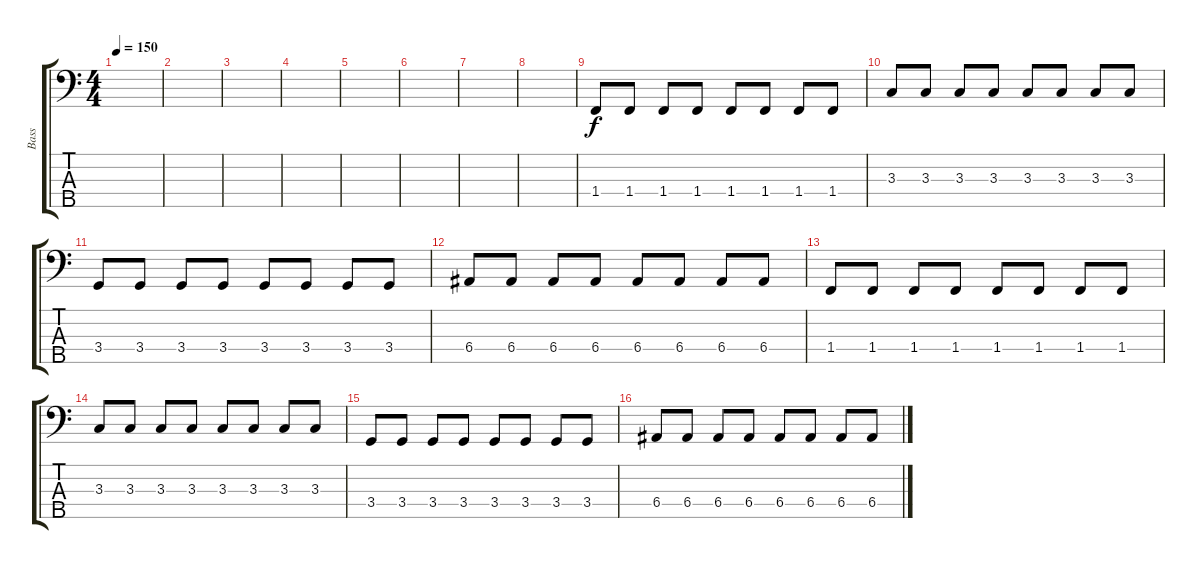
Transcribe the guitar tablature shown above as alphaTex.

\track ("Bass" "Bass") {instrument electricbassfinger}
\staff {score tabs}
\tuning (G2 D2 A1 E1 B0) {hide}
\ts (4 4)
\tempo 150
\clef f4
\ks c
|
|
|
|
|
|
|
|
1.4.8 1.4.8 1.4.8 1.4.8 1.4.8 1.4.8 1.4.8 1.4.8 |
3.3.8 3.3.8 3.3.8 3.3.8 3.3.8 3.3.8 3.3.8 3.3.8 |
3.4.8 3.4.8 3.4.8 3.4.8 3.4.8 3.4.8 3.4.8 3.4.8 |
6.4.8 6.4.8 6.4.8 6.4.8 6.4.8 6.4.8 6.4.8 6.4.8 |
1.4.8 1.4.8 1.4.8 1.4.8 1.4.8 1.4.8 1.4.8 1.4.8 |
3.3.8 3.3.8 3.3.8 3.3.8 3.3.8 3.3.8 3.3.8 3.3.8 |
3.4.8 3.4.8 3.4.8 3.4.8 3.4.8 3.4.8 3.4.8 3.4.8 |
6.4.8 6.4.8 6.4.8 6.4.8 6.4.8 6.4.8 6.4.8 6.4.8
